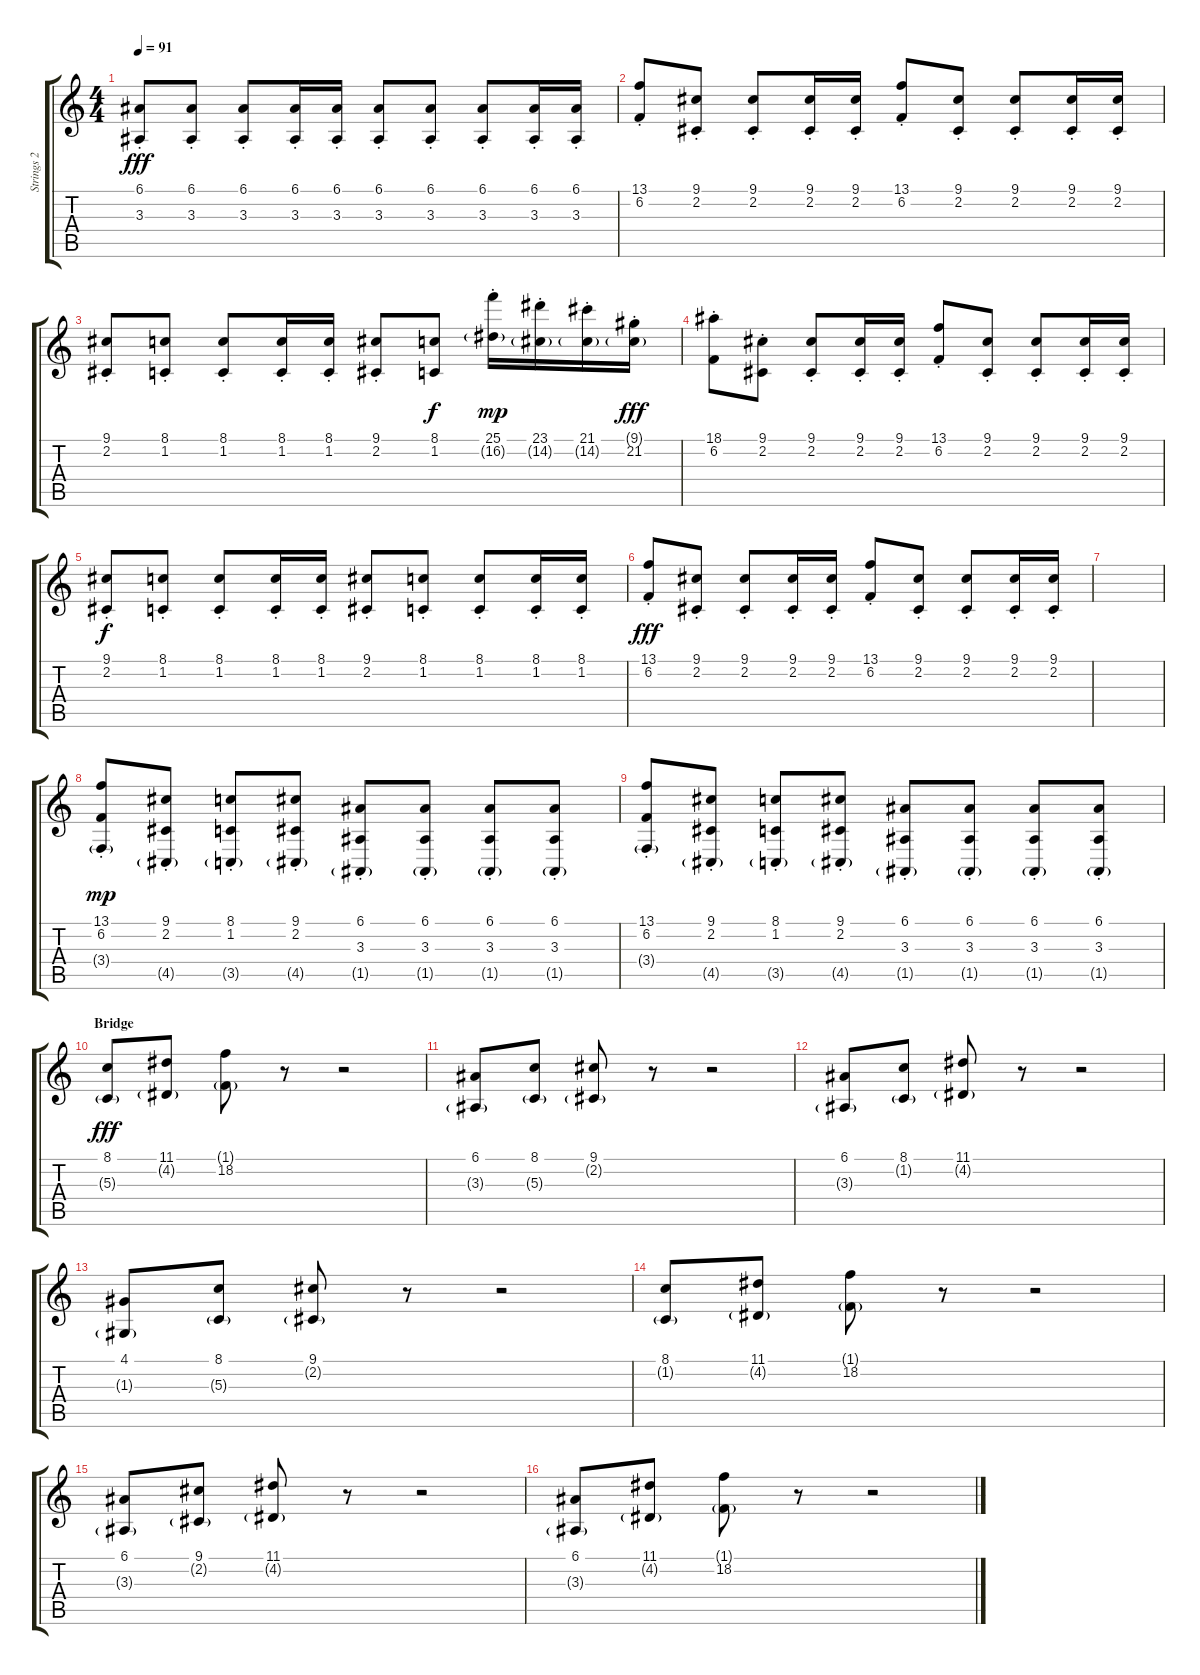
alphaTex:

\track ("Strings 2" "Strings 2") {instrument stringensemble1}
\staff {score tabs}
\tuning (E4 B3 G3 D3 A2 E2) {hide}
\ts (4 4)
\tempo 91
\clef g2
\ks c
(6.1{st} 3.3{st}).8{dy fff} (6.1{st} 3.3{st}).8 (6.1{st} 3.3{st}).8 (6.1{st} 3.3{st}).16 (6.1{st} 3.3{st}).16 (6.1{st} 3.3{st}).8 (6.1{st} 3.3{st}).8 (6.1{st} 3.3{st}).8 (6.1{st} 3.3{st}).16 (6.1{st} 3.3{st}).16 |
(13.1{st} 6.2{st}).8 (9.1{st} 2.2{st}).8 (9.1{st} 2.2{st}).8 (9.1{st} 2.2{st}).16 (9.1{st} 2.2{st}).16 (13.1{st} 6.2).8 (9.1{st} 2.2{st}).8 (9.1{st} 2.2{st}).8 (9.1{st} 2.2{st}).16 (9.1{st} 2.2{st}).16 |
(9.1{st} 2.2{st}).8 (8.1{st} 1.2{st}).8 (8.1{st} 1.2{st}).8 (8.1{st} 1.2{st}).16 (8.1{st} 1.2{st}).16 (9.1{st} 2.2{st}).8 (8.1 1.2).8{dy f} (25.1{st} 16.2{g st}).16{dy mp} (23.1{st} 14.2{g st}).16 (21.1{st} 14.2{g st}).16 (9.1{g st} 21.2{st}).16{dy fff} |
(18.1 6.2{st}).8 (9.1{st} 2.2{st}).8 (9.1{st} 2.2{st}).8 (9.1{st} 2.2{st}).16 (9.1{st} 2.2{st}).16 (13.1{st} 6.2).8 (9.1{st} 2.2{st}).8 (9.1{st} 2.2{st}).8 (9.1{st} 2.2{st}).16 (9.1{st} 2.2{st}).16 |
(9.1{st} 2.2{st}).8{dy f} (8.1{st} 1.2{st}).8 (8.1{st} 1.2{st}).8 (8.1{st} 1.2{st}).16 (8.1{st} 1.2{st}).16 (9.1{st} 2.2{st}).8 (8.1{st} 1.2{st}).8 (8.1{st} 1.2{st}).8 (8.1{st} 1.2{st}).16 (8.1{st} 1.2{st}).16 |
(13.1{st} 6.2{st}).8{dy fff} (9.1{st} 2.2{st}).8 (9.1{st} 2.2{st}).8 (9.1{st} 2.2{st}).16 (9.1{st} 2.2{st}).16 (13.1{st} 6.2).8 (9.1{st} 2.2{st}).8 (9.1{st} 2.2{st}).8 (9.1{st} 2.2{st}).16 (9.1{st} 2.2{st}).16 |
|
(13.1{st} 6.2{st} 3.4{g st}).8{dy mp} (9.1{st} 2.2{st} 4.5{g st}).8 (8.1{st} 1.2{st} 3.5{g st}).8 (9.1{st} 2.2{st} 4.5{g st}).8 (6.1{st} 3.3{st} 1.5{g st}).8 (6.1{st} 3.3{st} 1.5{g st}).8 (6.1{st} 3.3{st} 1.5{g st}).8 (6.1{st} 3.3{st} 1.5{g st}).8 |
(13.1{st} 6.2{st} 3.4{g st}).8 (9.1{st} 2.2{st} 4.5{g st}).8 (8.1{st} 1.2{st} 3.5{g st}).8 (9.1{st} 2.2{st} 4.5{g st}).8 (6.1{st} 3.3{st} 1.5{g st}).8 (6.1{st} 3.3{st} 1.5{g st}).8 (6.1{st} 3.3{st} 1.5{g st}).8 (6.1{st} 3.3{st} 1.5{g st}).8 |
\section ("" "Bridge")
(8.1 5.3{g}).8{dy fff instrument pizzicatostrings} (11.1 4.2{g}).8 (1.1{g} 18.2).8 r.8 r.2 |
(6.1 3.3{g}).8 (8.1 5.3{g}).8 (9.1 2.2{g}).8 r.8 r.2 |
(6.1 3.3{g}).8 (8.1 1.2{g}).8 (11.1 4.2{g}).8 r.8 r.2 |
(4.1 1.3{g}).8 (8.1 5.3{g}).8 (9.1 2.2{g}).8 r.8 r.2 |
(8.1 1.2{g}).8 (11.1 4.2{g}).8 (1.1{g} 18.2).8 r.8 r.2 |
(6.1 3.3{g}).8 (9.1 2.2{g}).8 (11.1 4.2{g}).8 r.8 r.2 |
(6.1 3.3{g}).8 (11.1 4.2{g}).8 (1.1{g} 18.2).8 r.8 r.2
